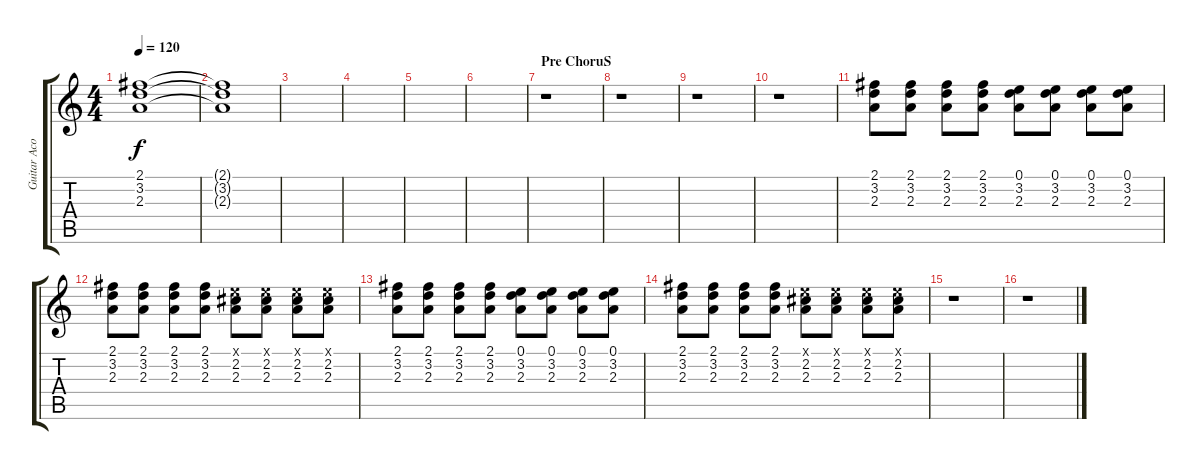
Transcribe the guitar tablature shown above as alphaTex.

\track ("Guitar Acoustic (Steel)" "Guitar Aco") {instrument acousticguitarsteel}
\staff {score tabs}
\tuning (E4 B3 G3 D3 A2 E2) {hide}
\ts (4 4)
\tempo 120
\clef g2
\ks c
(2.1{t} 3.2{t} 2.3{t}).1{dy f} |
(2.1{t} 3.2{t} 2.3{t}).1 |
|
|
|
|
\section ("" "Pre ChoruS")
r.1 |
r.1 |
r.1 |
r.1{volume 6} |
(2.1 3.2 2.3).8 (2.1 3.2 2.3).8 (2.1 3.2 2.3).8 (2.1 3.2 2.3).8 (0.1 3.2 2.3).8 (0.1 3.2 2.3).8 (0.1 3.2 2.3).8 (0.1 3.2 2.3).8 |
(2.1 3.2 2.3).8 (2.1 3.2 2.3).8 (2.1 3.2 2.3).8 (2.1 3.2 2.3).8 (0.1{x} 2.2 2.3).8 (0.1{x} 2.2 2.3).8 (0.1{x} 2.2 2.3).8 (0.1{x} 2.2 2.3).8 |
(2.1 3.2 2.3).8 (2.1 3.2 2.3).8 (2.1 3.2 2.3).8 (2.1 3.2 2.3).8 (0.1 3.2 2.3).8 (0.1 3.2 2.3).8 (0.1 3.2 2.3).8 (0.1 3.2 2.3).8 |
(2.1 3.2 2.3).8 (2.1 3.2 2.3).8 (2.1 3.2 2.3).8 (2.1 3.2 2.3).8 (0.1{x} 2.2 2.3).8 (0.1{x} 2.2 2.3).8 (0.1{x} 2.2 2.3).8 (0.1{x} 2.2 2.3).8 |
r.1 |
r.1
